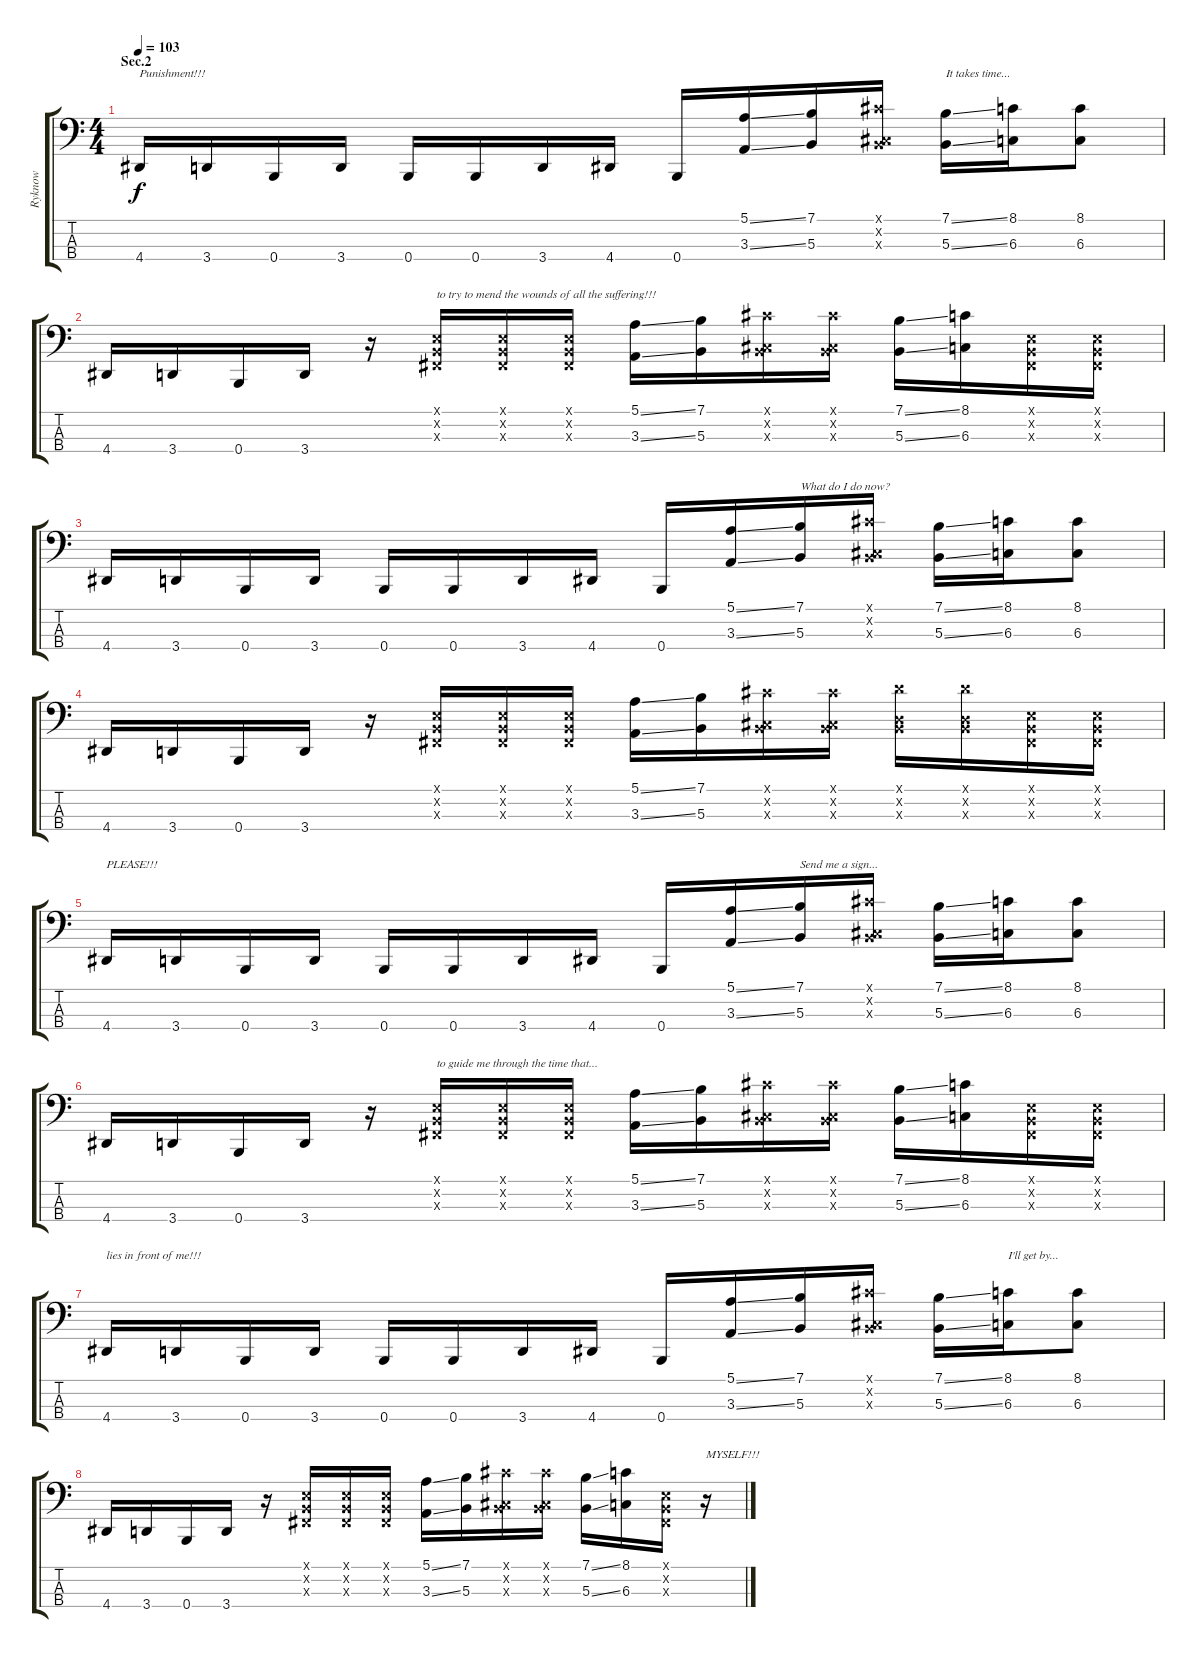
\track ("Ryknow" "Ryknow") {instrument electricbassfinger}
\staff {score tabs}
\tuning (E2 B1 Gb1 B0) {hide}
\ts (4 4)
\section ("" "Sec.2")
\tempo 103
\clef f4
\ks c
4.4.16{txt "Punishment!!!" dy f} 3.4.16 0.4.16 3.4.16 0.4.16 0.4.16 3.4.16 4.4.16 0.4.16 (5.1{ss} 3.3{ss}).16 (7.1 5.3).16 (9.1{x} 0.2{x} 7.3{x}).16 (7.1{ss} 5.3{ss}).16{txt "It takes time..."} (8.1 6.3).16 (8.1 6.3).8 |
4.4.16 3.4.16 0.4.16 3.4.16 r.16 (0.1{x} 0.2{x} 0.3{x}).16{txt "to try to mend the wounds of all the suffering!!!"} (0.1{x} 0.2{x} 0.3{x}).16 (0.1{x} 0.2{x} 0.3{x}).16 (5.1{ss} 3.3{ss}).16 (7.1 5.3).16 (9.1{x} 0.2{x} 7.3{x}).16 (9.1{x} 0.2{x} 7.3{x}).16 (7.1{ss} 5.3{ss}).16 (8.1 6.3).16 (0.1{x} 0.2{x} 0.3{x}).16 (0.1{x} 0.2{x} 0.3{x}).16 |
4.4.16 3.4.16 0.4.16 3.4.16 0.4.16 0.4.16 3.4.16 4.4.16 0.4.16 (5.1{ss} 3.3{ss}).16 (7.1 5.3).16{txt "What do I do now?"} (9.1{x} 0.2{x} 7.3{x}).16 (7.1{ss} 5.3{ss}).16 (8.1 6.3).16 (8.1 6.3).8 |
4.4.16 3.4.16 0.4.16 3.4.16 r.16 (0.1{x} 0.2{x} 0.3{x}).16 (0.1{x} 0.2{x} 0.3{x}).16 (0.1{x} 0.2{x} 0.3{x}).16 (5.1{ss} 3.3{ss}).16 (7.1 5.3).16 (9.1{x} 0.2{x} 7.3{x}).16 (9.1{x} 0.2{x} 7.3{x}).16 (10.1{x} 0.2{x} 8.3{x}).16 (10.1{x} 0.2{x} 8.3{x}).16 (0.1{x} 0.2{x} 0.3{x}).16 (0.1{x} 0.2{x} 0.3{x}).16 |
4.4.16{txt "PLEASE!!!"} 3.4.16 0.4.16 3.4.16 0.4.16 0.4.16 3.4.16 4.4.16 0.4.16 (5.1{ss} 3.3{ss}).16 (7.1 5.3).16{txt "Send me a sign..."} (9.1{x} 0.2{x} 7.3{x}).16 (7.1{ss} 5.3{ss}).16 (8.1 6.3).16 (8.1 6.3).8 |
4.4.16 3.4.16 0.4.16 3.4.16 r.16 (0.1{x} 0.2{x} 0.3{x}).16{txt "to guide me through the time that..."} (0.1{x} 0.2{x} 0.3{x}).16 (0.1{x} 0.2{x} 0.3{x}).16 (5.1{ss} 3.3{ss}).16 (7.1 5.3).16 (9.1{x} 0.2{x} 7.3{x}).16 (9.1{x} 0.2{x} 7.3{x}).16 (7.1{ss} 5.3{ss}).16 (8.1 6.3).16 (0.1{x} 0.2{x} 0.3{x}).16 (0.1{x} 0.2{x} 0.3{x}).16 |
4.4.16{txt "lies in front of me!!!"} 3.4.16 0.4.16 3.4.16 0.4.16 0.4.16 3.4.16 4.4.16 0.4.16 (5.1{ss} 3.3{ss}).16 (7.1 5.3).16 (9.1{x} 0.2{x} 7.3{x}).16 (7.1{ss} 5.3{ss}).16 (8.1 6.3).16{txt "I'll get by..."} (8.1 6.3).8 |
4.4.16 3.4.16 0.4.16 3.4.16 r.16 (0.1{x} 0.2{x} 0.3{x}).16 (0.1{x} 0.2{x} 0.3{x}).16 (0.1{x} 0.2{x} 0.3{x}).16 (5.1{ss} 3.3{ss}).16 (7.1 5.3).16 (9.1{x} 0.2{x} 7.3{x}).16 (9.1{x} 0.2{x} 7.3{x}).16 (7.1{ss} 5.3{ss}).16 (8.1 6.3).16 (0.1{x} 0.2{x} 0.3{x}).16 r.16{txt "MYSELF!!!"}
